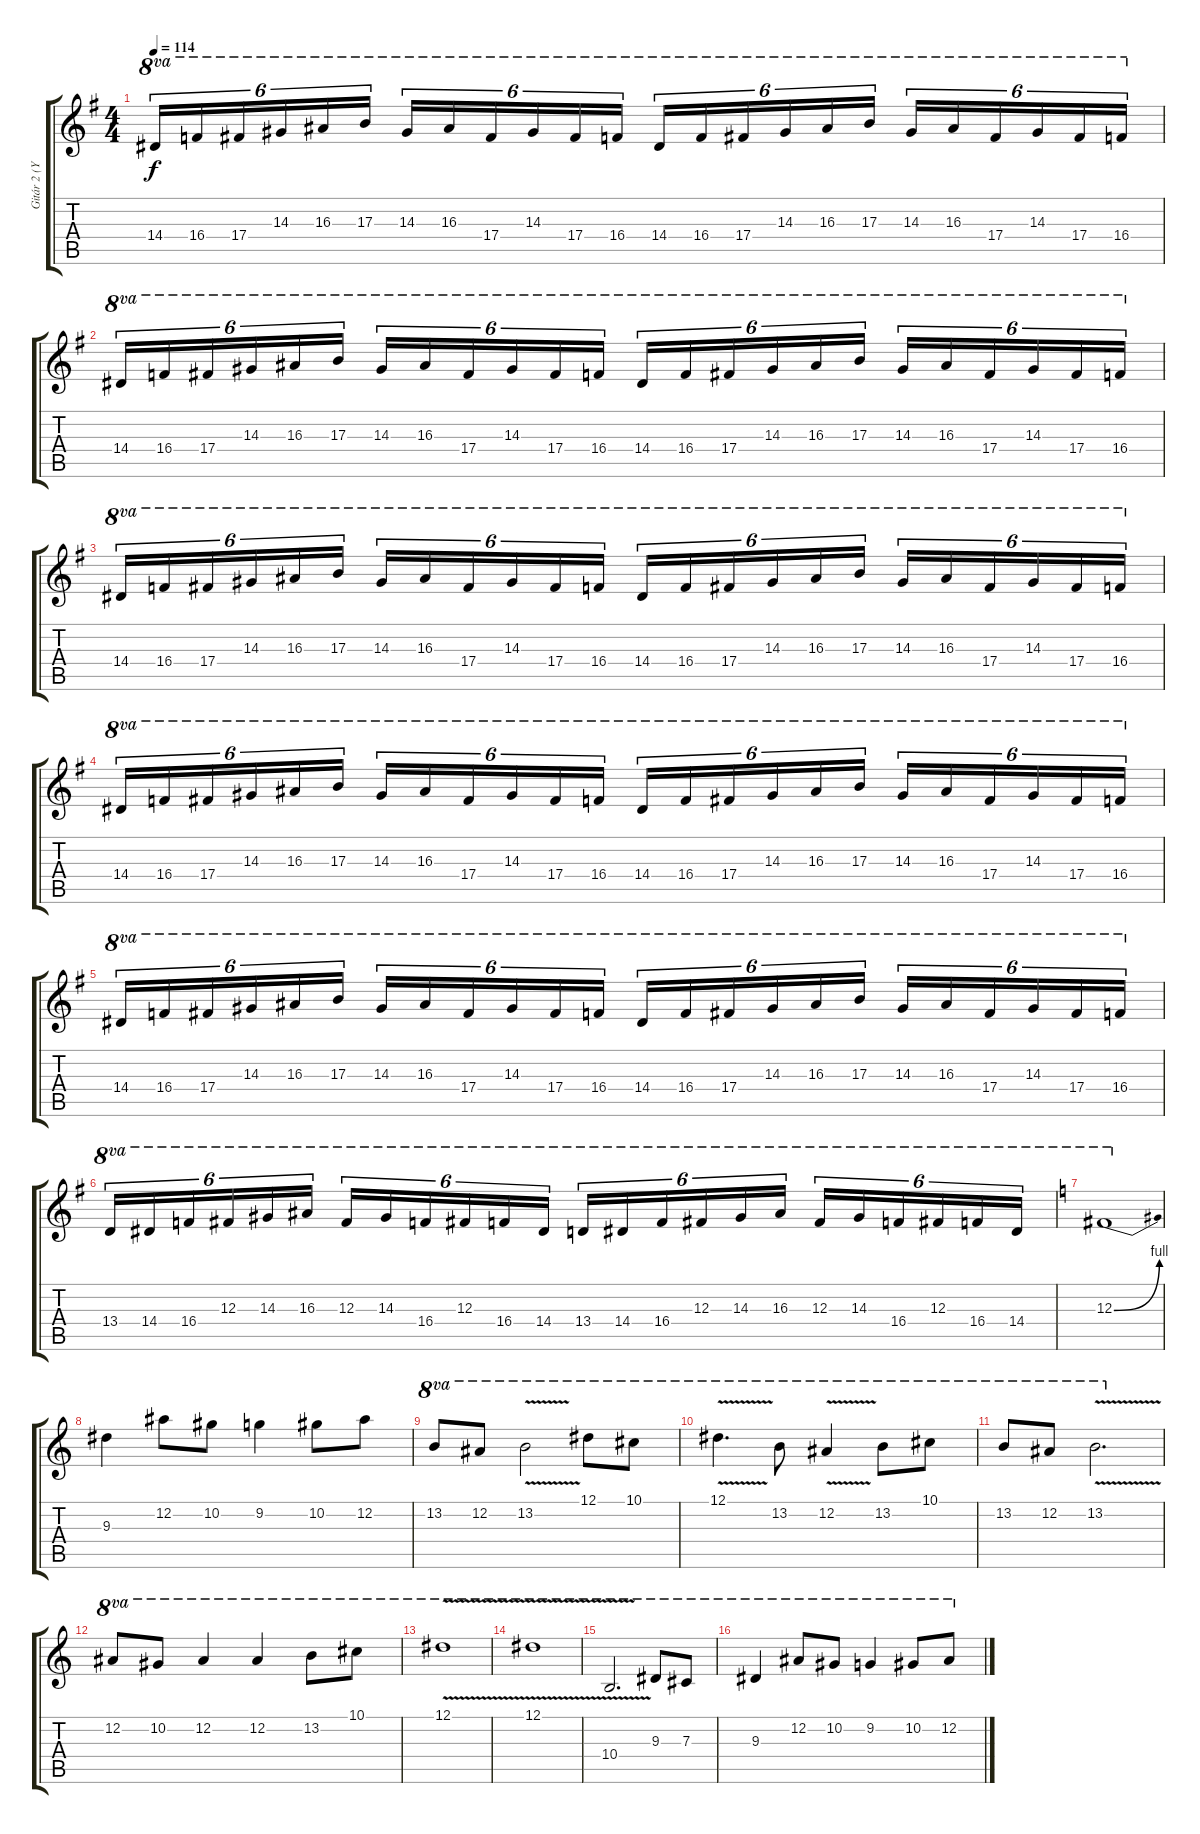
\track ("Gitár 2 (Yngwie Malmsteen)" "Gitár 2 (Y") {instrument distortionguitar}
\staff {score tabs}
\tuning (Eb4 Bb3 Gb3 Db3 Ab2 Eb2) {hide}
\ts (4 4)
\tempo 114
\clef g2
\ks g
14.4.16{tu (6 4) ot 8va dy f} 16.4.16{tu (6 4) ot 8va} 17.4.16{tu (6 4) ot 8va} 14.3.16{tu (6 4) ot 8va} 16.3.16{tu (6 4) ot 8va} 17.3.16{tu (6 4) ot 8va} 14.3.16{tu (6 4) ot 8va} 16.3.16{tu (6 4) ot 8va} 17.4.16{tu (6 4) ot 8va} 14.3.16{tu (6 4) ot 8va} 17.4.16{tu (6 4) ot 8va} 16.4.16{tu (6 4) ot 8va} 14.4.16{tu (6 4) ot 8va} 16.4.16{tu (6 4) ot 8va} 17.4.16{tu (6 4) ot 8va} 14.3.16{tu (6 4) ot 8va} 16.3.16{tu (6 4) ot 8va} 17.3.16{tu (6 4) ot 8va} 14.3.16{tu (6 4) ot 8va} 16.3.16{tu (6 4) ot 8va} 17.4.16{tu (6 4) ot 8va} 14.3.16{tu (6 4) ot 8va} 17.4.16{tu (6 4) ot 8va} 16.4.16{tu (6 4) ot 8va} |
14.4.16{tu (6 4) ot 8va} 16.4.16{tu (6 4) ot 8va} 17.4.16{tu (6 4) ot 8va} 14.3.16{tu (6 4) ot 8va} 16.3.16{tu (6 4) ot 8va} 17.3.16{tu (6 4) ot 8va} 14.3.16{tu (6 4) ot 8va} 16.3.16{tu (6 4) ot 8va} 17.4.16{tu (6 4) ot 8va} 14.3.16{tu (6 4) ot 8va} 17.4.16{tu (6 4) ot 8va} 16.4.16{tu (6 4) ot 8va} 14.4.16{tu (6 4) ot 8va} 16.4.16{tu (6 4) ot 8va} 17.4.16{tu (6 4) ot 8va} 14.3.16{tu (6 4) ot 8va} 16.3.16{tu (6 4) ot 8va} 17.3.16{tu (6 4) ot 8va} 14.3.16{tu (6 4) ot 8va} 16.3.16{tu (6 4) ot 8va} 17.4.16{tu (6 4) ot 8va} 14.3.16{tu (6 4) ot 8va} 17.4.16{tu (6 4) ot 8va} 16.4.16{tu (6 4) ot 8va} |
14.4.16{tu (6 4) ot 8va} 16.4.16{tu (6 4) ot 8va} 17.4.16{tu (6 4) ot 8va} 14.3.16{tu (6 4) ot 8va} 16.3.16{tu (6 4) ot 8va} 17.3.16{tu (6 4) ot 8va} 14.3.16{tu (6 4) ot 8va} 16.3.16{tu (6 4) ot 8va} 17.4.16{tu (6 4) ot 8va} 14.3.16{tu (6 4) ot 8va} 17.4.16{tu (6 4) ot 8va} 16.4.16{tu (6 4) ot 8va} 14.4.16{tu (6 4) ot 8va} 16.4.16{tu (6 4) ot 8va} 17.4.16{tu (6 4) ot 8va} 14.3.16{tu (6 4) ot 8va} 16.3.16{tu (6 4) ot 8va} 17.3.16{tu (6 4) ot 8va} 14.3.16{tu (6 4) ot 8va} 16.3.16{tu (6 4) ot 8va} 17.4.16{tu (6 4) ot 8va} 14.3.16{tu (6 4) ot 8va} 17.4.16{tu (6 4) ot 8va} 16.4.16{tu (6 4) ot 8va} |
14.4.16{tu (6 4) ot 8va} 16.4.16{tu (6 4) ot 8va} 17.4.16{tu (6 4) ot 8va} 14.3.16{tu (6 4) ot 8va} 16.3.16{tu (6 4) ot 8va} 17.3.16{tu (6 4) ot 8va} 14.3.16{tu (6 4) ot 8va} 16.3.16{tu (6 4) ot 8va} 17.4.16{tu (6 4) ot 8va} 14.3.16{tu (6 4) ot 8va} 17.4.16{tu (6 4) ot 8va} 16.4.16{tu (6 4) ot 8va} 14.4.16{tu (6 4) ot 8va} 16.4.16{tu (6 4) ot 8va} 17.4.16{tu (6 4) ot 8va} 14.3.16{tu (6 4) ot 8va} 16.3.16{tu (6 4) ot 8va} 17.3.16{tu (6 4) ot 8va} 14.3.16{tu (6 4) ot 8va} 16.3.16{tu (6 4) ot 8va} 17.4.16{tu (6 4) ot 8va} 14.3.16{tu (6 4) ot 8va} 17.4.16{tu (6 4) ot 8va} 16.4.16{tu (6 4) ot 8va} |
14.4.16{tu (6 4) ot 8va} 16.4.16{tu (6 4) ot 8va} 17.4.16{tu (6 4) ot 8va} 14.3.16{tu (6 4) ot 8va} 16.3.16{tu (6 4) ot 8va} 17.3.16{tu (6 4) ot 8va} 14.3.16{tu (6 4) ot 8va} 16.3.16{tu (6 4) ot 8va} 17.4.16{tu (6 4) ot 8va} 14.3.16{tu (6 4) ot 8va} 17.4.16{tu (6 4) ot 8va} 16.4.16{tu (6 4) ot 8va} 14.4.16{tu (6 4) ot 8va} 16.4.16{tu (6 4) ot 8va} 17.4.16{tu (6 4) ot 8va} 14.3.16{tu (6 4) ot 8va} 16.3.16{tu (6 4) ot 8va} 17.3.16{tu (6 4) ot 8va} 14.3.16{tu (6 4) ot 8va} 16.3.16{tu (6 4) ot 8va} 17.4.16{tu (6 4) ot 8va} 14.3.16{tu (6 4) ot 8va} 17.4.16{tu (6 4) ot 8va} 16.4.16{tu (6 4) ot 8va} |
13.4.16{tu (6 4) ot 8va} 14.4.16{tu (6 4) ot 8va} 16.4.16{tu (6 4) ot 8va} 12.3.16{tu (6 4) ot 8va} 14.3.16{tu (6 4) ot 8va} 16.3.16{tu (6 4) ot 8va} 12.3.16{tu (6 4) ot 8va} 14.3.16{tu (6 4) ot 8va} 16.4.16{tu (6 4) ot 8va} 12.3.16{tu (6 4) ot 8va} 16.4.16{tu (6 4) ot 8va} 14.4.16{tu (6 4) ot 8va} 13.4.16{tu (6 4) ot 8va} 14.4.16{tu (6 4) ot 8va} 16.4.16{tu (6 4) ot 8va} 12.3.16{tu (6 4) ot 8va} 14.3.16{tu (6 4) ot 8va} 16.3.16{tu (6 4) ot 8va} 12.3.16{tu (6 4) ot 8va} 14.3.16{tu (6 4) ot 8va} 16.4.16{tu (6 4) ot 8va} 12.3.16{tu (6 4) ot 8va} 16.4.16{tu (6 4) ot 8va} 14.4.16{tu (6 4) ot 8va} |
\ks c
12.3{be (bend 0 0 60 4)}.1{ot 8va} |
9.3.4 12.2.8 10.2.8 9.2.4 10.2.8 12.2.8 |
13.2.8{ot 8va} 12.2.8{ot 8va} 13.2{v}.2{ot 8va} 12.1.8{ot 8va} 10.1.8{ot 8va} |
12.1{v}.4{d ot 8va} 13.2.8{ot 8va} 12.2{v}.4{ot 8va} 13.2.8{ot 8va} 10.1.8{ot 8va} |
13.2.8{ot 8va} 12.2.8{ot 8va} 13.2{v}.2{d ot 8va} |
12.2.8{ot 8va} 10.2.8{ot 8va} 12.2.4{ot 8va} 12.2.4{ot 8va} 13.2.8{ot 8va} 10.1.8{ot 8va} |
12.1{v}.1{ot 8va} |
12.1{v}.1{ot 8va} |
10.4{v}.2{d ot 8va} 9.3.8{ot 8va} 7.3.8{ot 8va} |
9.3.4{ot 8va} 12.2.8{ot 8va} 10.2.8{ot 8va} 9.2.4{ot 8va} 10.2.8{ot 8va} 12.2.8{ot 8va}
